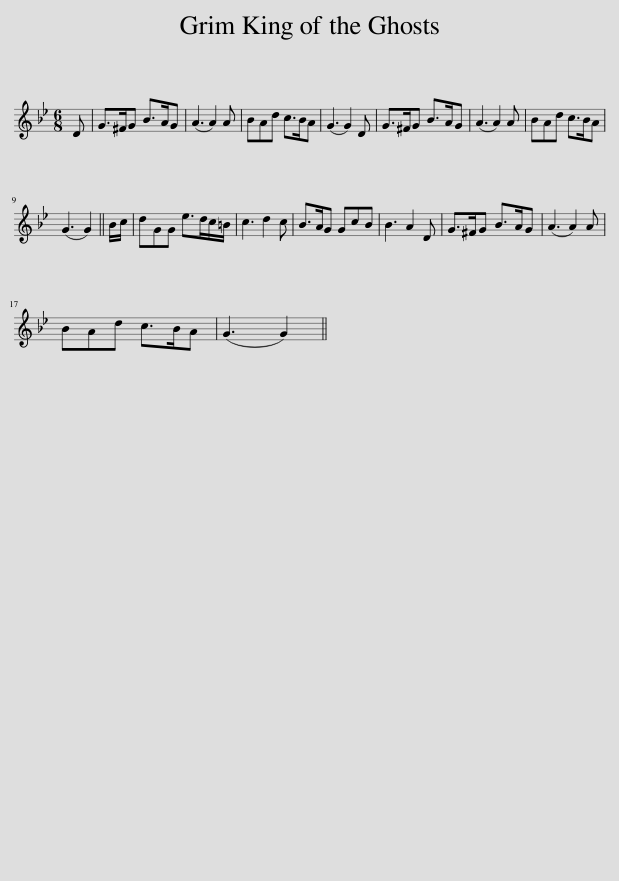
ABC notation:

X:1
L:1/8
M:6/8
I:linebreak $
K:Gmin
V:1 treble
V:1
 D | G>^FG B>AG | (A3 A2) A | BAd c>BA | (G3 G2) D | %5
 G>^FG B>AG | (A3 A2) A | BAd c>BA |$ (G3 G2) || B/c/ | %10
 dGG e>dc/=B/ | c3 d2 c | B>AG GcB | B3 A2 D | G>^FG B>AG | %15
 (A3 A2) A |$ BAd c>BA | (G3 G2) || %18
